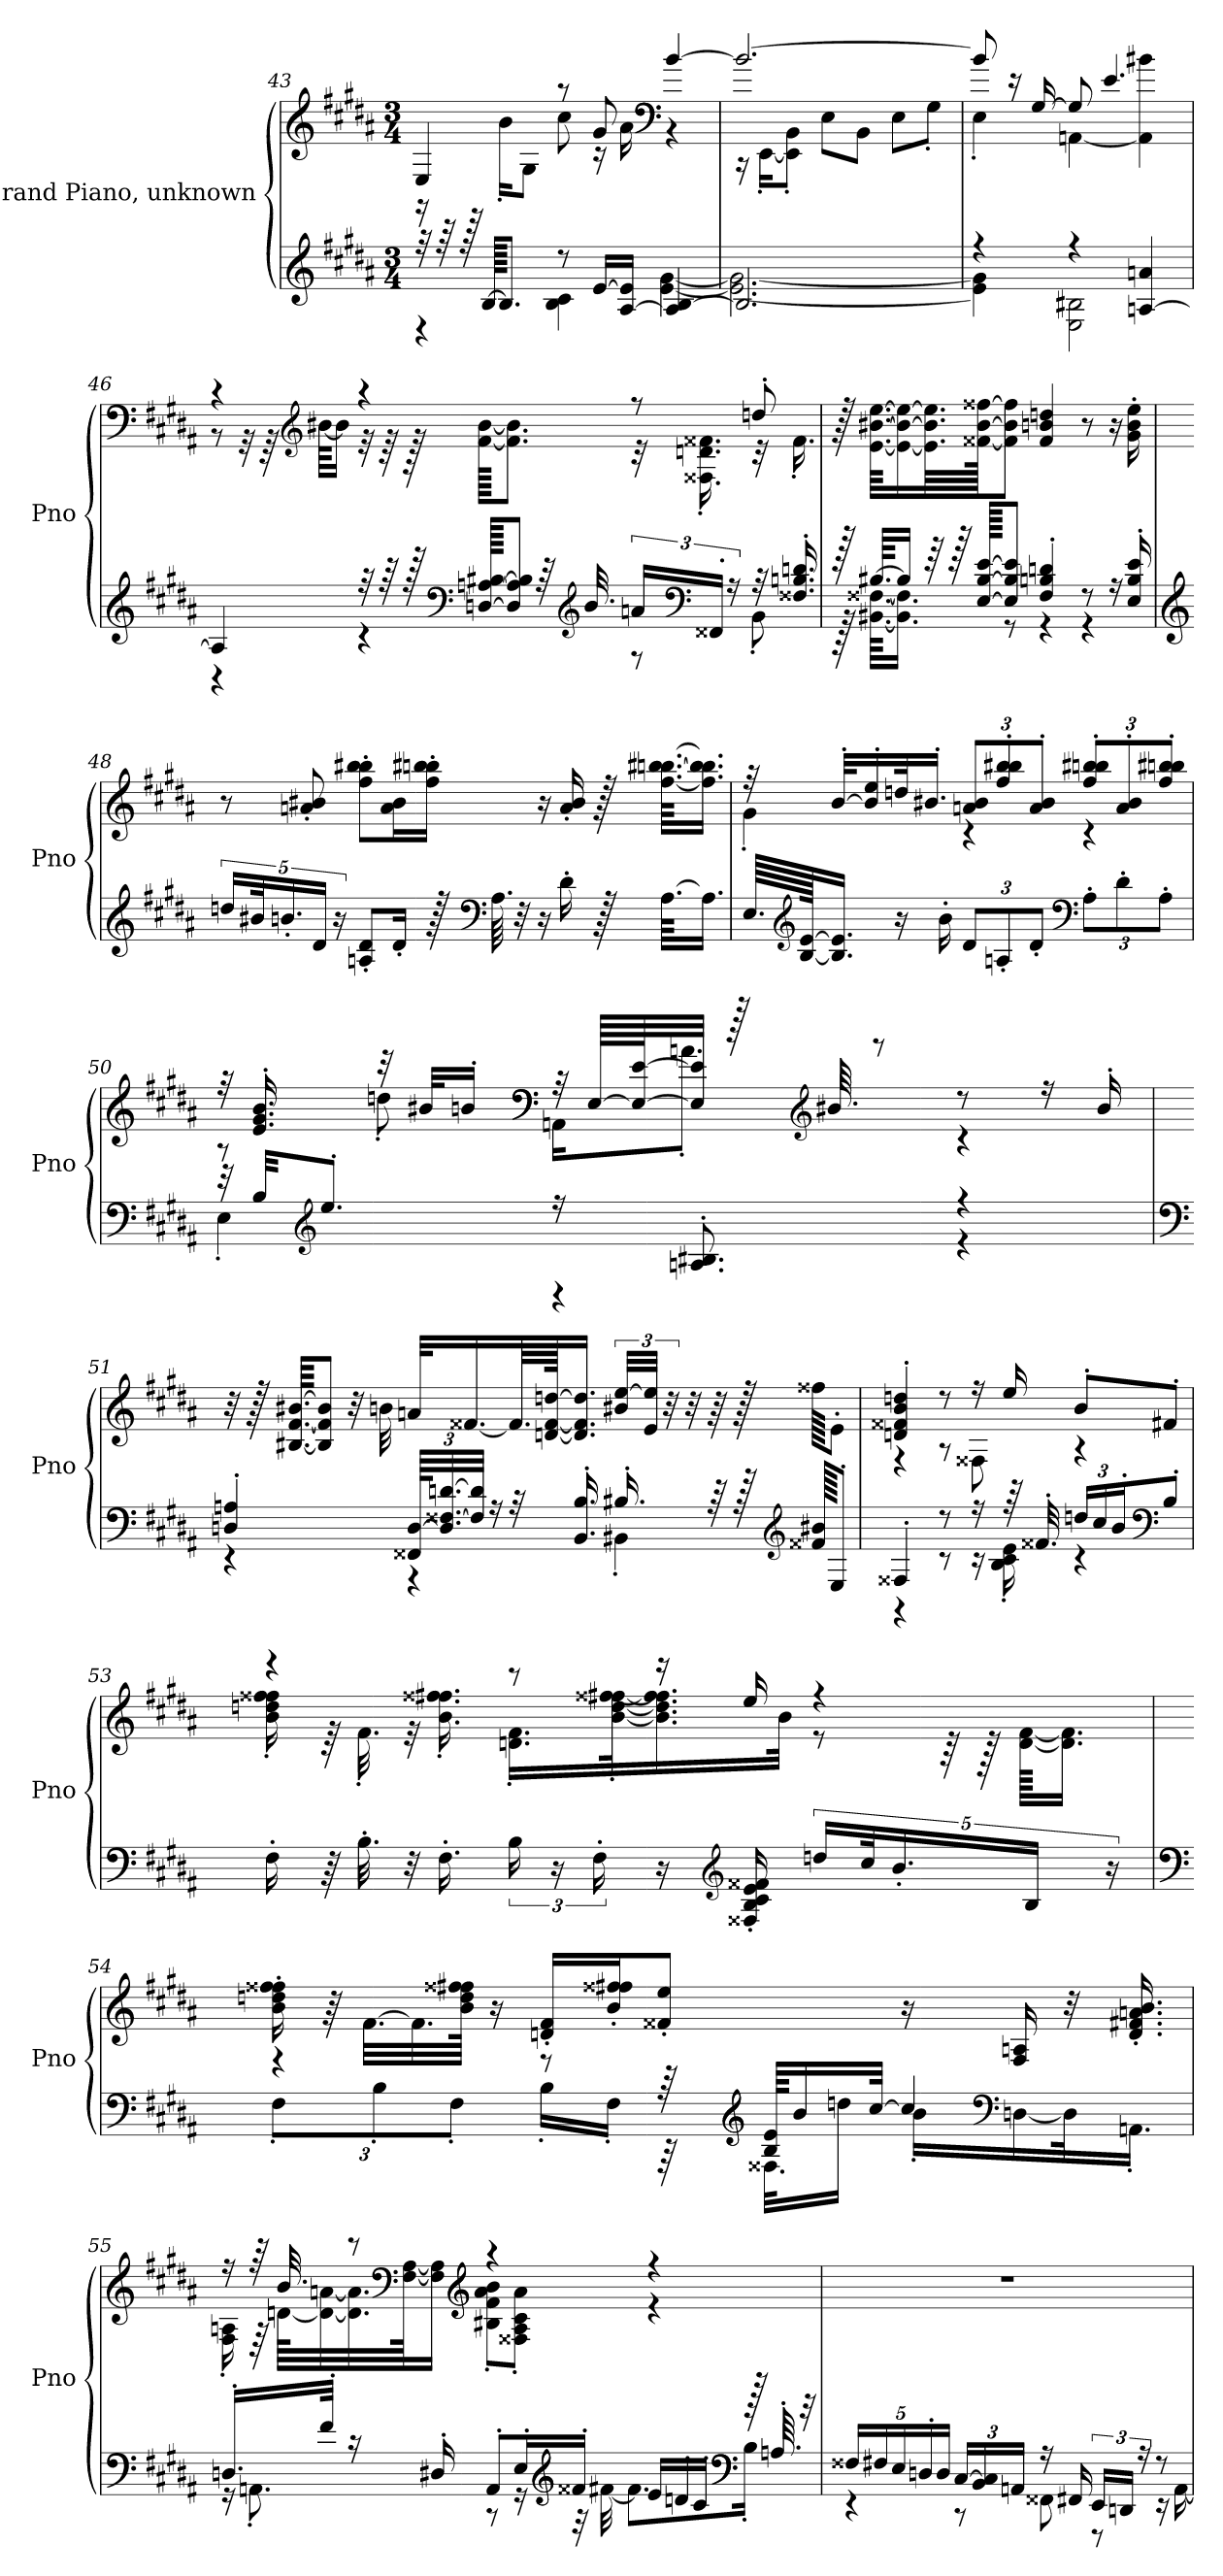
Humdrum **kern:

**kern	**kern
*part1	*part1
*staff2	*staff1
*I"Grand Piano, unknown	*
*I'Pno	*
*clefG2	*clefG2
*k[f#c#g#d#a#]	*k[f#c#g#d#a#]
*M3/4	*M3/4
=43	=43
*^	*^
32r	4r	4E/	16r
64r	.	.	.
128r	.	.	.
[128B/KKKKL	.	.	.
8.B/J]	.	.	16b'\KL
.	.	.	8G#\J
8r	4B\ 4c#\	8r	8cc#\
[16e/LL	.	8g#/	16r
[16A#/ 16e/]JJ	.	.	16a#\
*	*	*clefF4	*
4A#/] [4B/	[4e\ [4g#\	[4b/	4r
=44	=44	=44	=44
2.B/]	2.e\_ 2.g#\_	2.b/_	16r
.	.	.	[16EE'\KL
.	.	.	8EE\]' 8BB\'J
.	.	.	8E\L
.	.	.	8BB\J
.	.	.	8E\L
.	.	.	8G#'\J
!!LO:LB:g=z	!!
=45	=45	=45	=45
4r	4e\] 4g#\]	8b/]	4E'\
.	.	16r	.
.	.	[16G#/	.
4r	2E\ 2B#X\	8G#/]	[4AAn\
.	.	4.e/	.
[4An/ 4an/	.	.	4AA\] 4b#X\
=46	=46	=46	=46
4A/]	4r	4r	8r
.	.	.	32r
.	.	.	64r
*	*	*clefG2	*
.	.	.	[64b#X\KKLL
.	.	.	16b#\JJ]
32r	4r	4r	32r
64r	.	.	64r
128r	.	.	128r
*clefF4	*	*	*
[128Dn/ [128An/ [128B#X/KKKKL	.	.	[128f#\ [128b#\KKKKL
8D/] 8A/] 8B#/]J	.	.	8.f#\] 8.b#\]J
64r	.	.	.
*clefG2	*	*	*
32.b/	.	.	.
24an/LL	8r	8r	32r
.	.	.	16.F##X\' 16.dn\' 16.f##X\'
*clefF4	*	*	*
24FF##X'/JJ	.	.	.
24r	.	.	.
32r	8BB'\	8ddn'/	32r
16.F##X/' 16.Bn/' 16.dn/'	.	.	16.f##'\
*	*	*v	*v
!!LO:PB:g=z
=47	=47	=47
128r	128r	128r
[64.B#X/KKLL	[64.BB#X\ [64.F##X\KKLL	[64.e\ [64.b#X\ [64.ee\KKLL
16B#/JJ]	16.BB#\] 16.F##\]JJ	16e\_ 16b#\_ 16ee\_
64r	.	64.e\] 64.b#\] 64.ee\]LL
128r	.	.
[128E/ [128B#/ [128e/KKKKL	.	[128f##X\ [128b#\ [128ff##X\JJJK
8E/] 8B#/] 8e/]J	8r	8f##\] 8b#\] 8ff##\]J
4F##/' 4Bn/' 4dn/'	4r	4f##/ 4bn/ 4ddn/
8r	4r	8r
16r	.	16r
16E/' 16B/' 16e/'	.	16g#\' 16b\' 16ee\'
*v	*v	*
=48	=48
*clefG2	*
20ddn/LL	8r
40b#X/K	.
20.bn'/	.
.	8an/' 8b#X/'
20d#/JJ	.
20r	.
8An/' 8d#/'L	8ff#\' 8bb\' 8bb#X\'L
16d#'/Jk	16a\ 16b#\L
128r	16ff#\' 16bbn\' 16bb#X\'JJ
*clefF4	*
64.A\	.
32r	.
16r	16r
16d#'\	16a/' 16b#/'
128r	128r
[64.A\KKLL	[64.ff#\ [64.bbn\ [64.bb#X\KKLL
16.A\JJ]	16.ff#\] 16.bb\] 16.bb#\]JJ
!!LO:LB:g=z
=49	=49
*	*^
64.E/LLLL	32r	4g#'\
*clefG2	*	*
[128B/ [128e/JJK	.	.
16.B/] 16.e/]JJ	[32b'/KLL	.
.	16b/]' 16ee/'	.
16r	32ddn/K	.
.	16.b#X'/JJ	.
16b'\	.	.
*Xbrackettup	*Xbrackettup	*
12d#/L	12an/ 12b#/L	4r
12An'/	12ff#/' 12bb/' 12bb#X/'	.
12d#'/J	12a/' 12b#/'J	.
*clefF4	*	*
12A'\L	12ff#/' 12bbn/' 12bb#X/'L	4r
12d#'\	12a/' 12b#/'	.
12A'\J	12ff#/' 12bbn/' 12bb#X/'J	.
!!LO:LB:g=z	!!
=50	=50	=50
*^	*	*
32r	4E'\	32r	8r
32B/KKL	.	16.e/' 16.g#/' 16.b/'	.
*clefG2	*	*	*
8.ee'/J	.	.	.
.	.	32r	8ddn'\
.	.	32b#X/KLL	.
.	.	16bn'/JJ	.
*	*	*clefF4	*
16r	4r	32r	16AAn\KL
.	.	[64E/LLLL	.
.	.	64E/_ [64e/J	.
8.An/' 8.B#X/'	.	32E/] 32e/]JJJ	8.an'\J
.	.	128r	.
*	*	*clefG2	*
.	.	64.b#X/	.
.	.	8r	.
4r	4r	8r	4r
.	.	16r	.
.	.	16b#'/	.
*	*	*v	*v
!!LO:LB:g=z
=51	=51	=51
*clefF4	*	*
4Dn/' 4An/'	4r	32r
.	.	128r
.	.	[64.B#X/ [64.f#/ [64.b#X/KKKL
.	.	8B#/] 8f#/] 8b#/]J
.	.	32r
.	.	32bn\
96FF##X/ [96D/KLLL	4r	32an/KLL
48.D/] [48.F##X/ [48.dn/	.	.
.	.	[16.f##X/
48F##/] 48d/]JJJ	.	.
16r	.	.
32r	.	64.f##/LL]
.	.	[128dn/ [128f##/ [128ddn/JJK
16.BB/' 16.B/'	.	16.d/] 16.f##/] 16.dd/]JJ
*	*	*brackettup
16.B#X'/	4BB#X'\	48b#X/ [48ee/LLL
.	.	48e/ 48ee/]JJJ
.	.	48r
.	.	32r
64r	.	64r
128r	.	128r
*clefG2	*	*
128f##X/ 128b#X/KKKKL	.	128ff##X\KKKKL
8E'/J	.	8e'\J
!!LO:LB:g=z
=52	=52	=52
*	*	*^
4F##X'/	4r	4dn/' 4f##X/' 4b/' 4ddn/'	4r
8r	8r	8r	8r
16r	16r	16r	8F##X\
64r	16B\' 16c#\' 16e\'	16ee/	.
32.f##X'/	.	.	.
24ddn/LL	4r	8b'/L	4r
24cc#/	.	.	.
24b'/J	.	.	.
*clefF4	*	*	*
8B'/J	.	8f#X'/J	.
*v	*v	*	*
=53	=53	=53
16F#'\	4r	16b\' 16ddn\' 16ff#\' 16ff##X\'
64r	.	64r
32.B'\	.	32.f#'\
32r	.	32r
16.F#'\	.	16.b\' 16.ff#X\' 16.ff##X\'
*brackettup	*	*
24B\	8r	16.dn\' 16.f#\'LL
24r	.	.
24F#'\	.	.
.	.	[32b\' [32dd\' [32ff#X\' [32ff##X\'K
16r	16r	16.b\] 16.dd\] 16.ff#\] 16.ff##\]
*clefG2	*	*
16F##X/' 16B/' 16c#/' 16e/' 16f##X/'	16ee/	.
.	.	32b\JJk
20ddn/LL	4r	8r
40cc#/K	.	.
20.b'/	.	.
.	.	64r
.	.	128r
.	.	[128d\ [128f#\KKKLL
20B/JJ	.	.
.	.	16.d\] 16.f#\]JJ
20r	.	.
*	*v	*v
!!LO:PB:g=z
=54	=54
*clefF4	*
*^	*
*	*Xbrackettup	*
4r	12F#'\L	16b\' 16ddn\' 16ff#\' 16ff##X\'
.	.	64r
.	.	[32.f#\LLL
.	12B'\	.
.	.	32.f#\]
.	12F#'\J	.
.	.	64b\ 64dd\ 64ff#X\ 64ff##X\JJJk
.	.	16r
8r	16B'\LL	16dn/' 16f#/'LL
.	16F#'\JJ	16b/' 16ff#X/' 16ff##X/'J
64r	64r	8f##X/' 8ee/'J
*clefG2	*	*
64B/ 64e/KKLL	32.F##X\KLL	.
16b/	.	.
.	16ddn\JJ	.
[32cc#/JJk	.	.
4cc#/]	16b'\LL	16r
*clefF4	*	*
.	[16Dn\	16F#/ 16An/
.	32D\K]	32r
.	16.AAn'\JJ	16.d/' 16.f#X/' 16.an/' 16.b/'
!!LO:LB:g=z
=55	=55	=55
*	*	*^
16.Dn'/LL	16r	16r	16F#\' 16An\'
.	8.AAn'\	64r	64r
.	.	32.b/	[64dn\KLLL
32f#'/JJk	.	.	32d\_ [32an\
16r	.	8r	32.d\] 32.a\]
*	*	*clefF4	*
.	.	.	[64F#\ [64A\JK
16D#X'/	.	.	16F#\] 16A\]JJ
*	*	*clefG2	*
8AA'/L	8r	4r	8B#X\' 8f#\' 8a\' 8b\'L
16E'/L	16r	.	8F##X\' 8A\' 8c#\' 8a\'J
*clefG2	*	*	*
16f##X'/JJ	32r	.	.
.	[32f#X\	.	.
16e/LL	8.f#\L]	4r	4r
16dn'/	.	.	.
16c#'/JJ	.	.	.
*clefF4	*	*	*
128r	16B'\Jk	.	.
64.An'/	.	.	.
32r	.	.	.
*	*	*v	*v
!!LO:LB:g=z
=56	=56	=56
20F##X/LL	4r	2.r
20F#X/	.	.
20E/	.	.
20Dn'/	.	.
20D/JJ	.	.
[24C#/LL	8r	.
24BB/ 24C#/]	.	.
24AAn/JJ	.	.
16r	8FF##X\	.
16FF#X/	.	.
*brackettup	*	*
24EE/LL	8r	.
24DDn/JJ	.	.
24r	.	.
8r	16r	.
.	[16AA\	.
*v	*v	*
=	=
*-	*-
